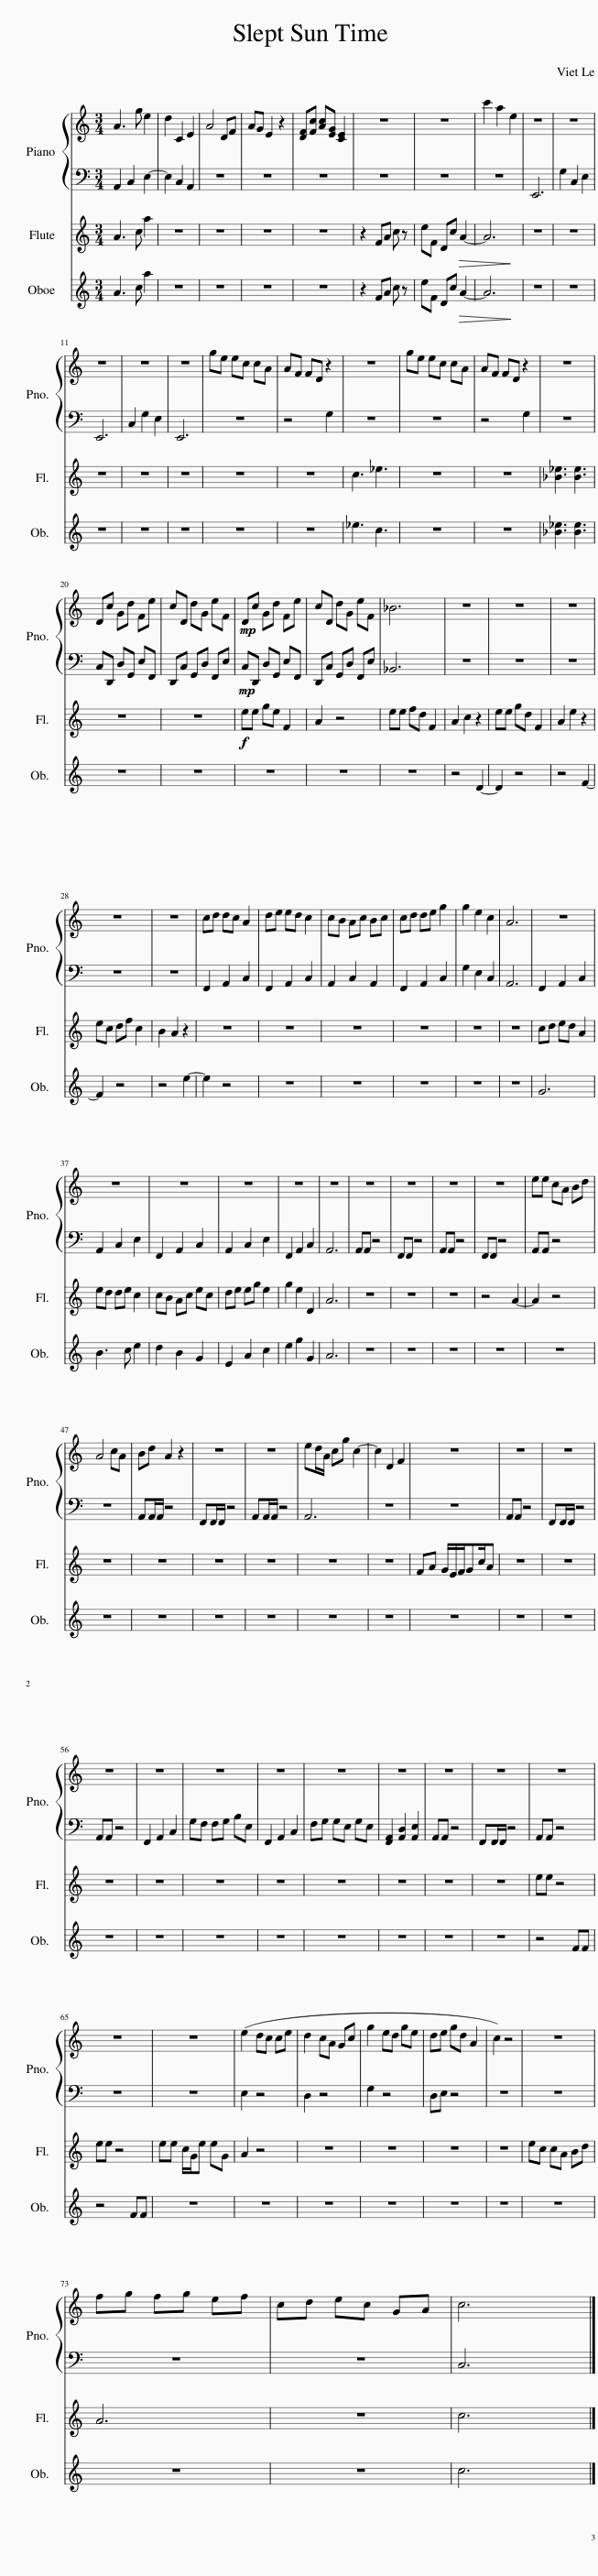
X:1
%%score { 1 | 2 } 3 4
L:1/8
M:3/4
I:linebreak $
K:C
V:1 treble
V:2 bass
V:3 treble
V:4 treble
V:1
 A3 g e2 | d2 C2 E2 | A4 DF | AG E2 z2 | [DF][Fc] [Ac][EG] [CE]2 | %5
 z6 | z6 | c'2 a2 e2 | z6 | z6 |$ %10
 z6 | z6 | z6 | ge ec cA | AF FD z2 | %15
 z6 | ge ec cA | AF FD z2 | z6 |$ Dc Gd Fe | %20
 cD dG eF |!mp! Dc Gd Fe | cD dG eF | _B6 | z6 | %25
 z6 | z6 |$ z6 | z6 | cd dc A2 | %30
 de ed c2 | cB Ac Bc | cd de g2 | g2 e2 c2 | A6 | %35
 z6 |$ z6 | z6 | z6 | z6 | %40
 z6 | z6 | z6 | z6 | z6 | %45
 ee cA Bd |$ A4 cA | Bd A2 z2 | z6 | z6 | %50
 ed/A/ cg c2- | c2 D2 F2 | z6 | z6 | z6 |$ %55
 z6 | z6 | z6 | z6 | z6 | %60
 z6 | z6 | z6 | z6 |$ z6 | %65
 z6 | (e2 dc ce | d2 cA Gc | g2 ed ge | de gd A2 | %70
 c2) z4 | z6 |$ fg fg ef | cd ec GA | c6 |] %75
V:2
 A,,2 C,2 E,2- | E,2 C,2 A,,2 | z6 | z6 | z6 | %5
 z6 | z6 | z6 | E,,6 | G,2 C,2 E,2 |$ %10
 E,,6 | C,2 G,2 E,2 | E,,6 | z6 | z4 G,2 | %15
 z6 | z6 | z4 G,2 | z6 |$ C,D,, D,G,, E,F,, | %20
 D,,C, G,,D, F,,E, |!mp! C,D,, D,G,, E,F,, | D,,C, G,,D, F,,E, | _B,,6 | z6 | %25
 z6 | z6 |$ z6 | z6 | F,,2 A,,2 C,2 | %30
 F,,2 A,,2 C,2 | A,,2 C,2 A,,2 | F,,2 A,,2 C,2 | G,2 E,2 C,2 | A,,6 | %35
 F,,2 A,,2 C,2 |$ A,,2 C,2 E,2 | F,,2 A,,2 C,2 | A,,2 C,2 E,2 | F,,2 A,,2 C,2 | %40
 A,,6 | A,,A,, z4 | F,,F,, z4 | A,,A,, z4 | F,,F,, z4 | %45
 A,,A,, z4 |$ z6 | A,,A,,/A,,/ z4 | F,,F,,/F,,/ z4 | A,,A,,/A,,/ z4 | %50
 A,,6 | z6 | z6 | A,,A,, z4 | F,,F,,/F,,/ z4 |$ %55
 A,,A,, z4 | F,,2 A,,2 C,2 | G,F, F,G, B,E, | F,,2 A,,2 C,2 | F,G, G,E, G,E, | %60
 [F,,A,,]2 [A,,D,]2 [A,,E,]2 | A,,A,, z4 | F,,F,,/F,,/ z4 | A,,A,, z4 |$ z6 | %65
 z6 | E,2 z4 | D,2 z4 | G,2 z4 | D,E, z4 | %70
 z6 | z6 |$ z6 | z6 | C,6 |] %75
V:3
 A3 c a2 | z6 | z6 | z6 | z6 | %5
 z2 FA c z | eF Dc!>(! A2-!>)! | A6 | z6 | z6 |$ %10
 z6 | z6 | z6 | z6 | z6 | %15
 c3 _e3 | z6 | z6 | [_B_e]3 [Be]3 |$ z6 | %20
 z6 |!f! ee ge F2 | A2 z4 | ee fd F2 | A2 c2 z2 | %25
 ee gd F2 | A2 e2 z2 |$ ec df c2 | B2 A2 z2 | z6 | %30
 z6 | z6 | z6 | z6 | z6 | %35
 cd ed A2 |$ ed de c2 | cB Ac ec | de eg e2 | g2 e2 D2 | %40
 A6 | z6 | z6 | z6 | z4 A2- | %45
 A2 z4 |$ z6 | z6 | z6 | z6 | %50
 z6 | z6 | FA G/E/F/Gc/A | z6 | z6 |$ %55
 z6 | z6 | z6 | z6 | z6 | %60
 z6 | z6 | z6 | ee z4 |$ ee z4 | %65
 ee c/G/e eG | A2 z4 | z6 | z6 | z6 | %70
 z6 | ec cA Bd |$ A6 | z6 | c6 |] %75
V:4
 A3 c a2 | z6 | z6 | z6 | z6 | %5
 z2 FA c z | eF Dc!>(! A2-!>)! | A6 | z6 | z6 |$ %10
 z6 | z6 | z6 | z6 | z6 | %15
 _e3 c3 | z6 | z6 | [_B_e]3 [Be]3 |$ z6 | %20
 z6 | z6 | z6 | z6 | z4 D2- | %25
 D2 z4 | z4 F2- |$ F2 z4 | z4 e2- | e2 z4 | %30
 z6 | z6 | z6 | z6 | z6 | %35
 G6 |$ B3 c e2 | d2 B2 G2 | E2 A2 c2 | e2 g2 G2 | %40
 A6 | z6 | z6 | z6 | z6 | %45
 z6 |$ z6 | z6 | z6 | z6 | %50
 z6 | z6 | z6 | z6 | z6 |$ %55
 z6 | z6 | z6 | z6 | z6 | %60
 z6 | z6 | z6 | z4 FF |$ z4 FF | %65
 z6 | z6 | z6 | z6 | z6 | %70
 z6 | z6 |$ z6 | z6 | c6 |] %75
